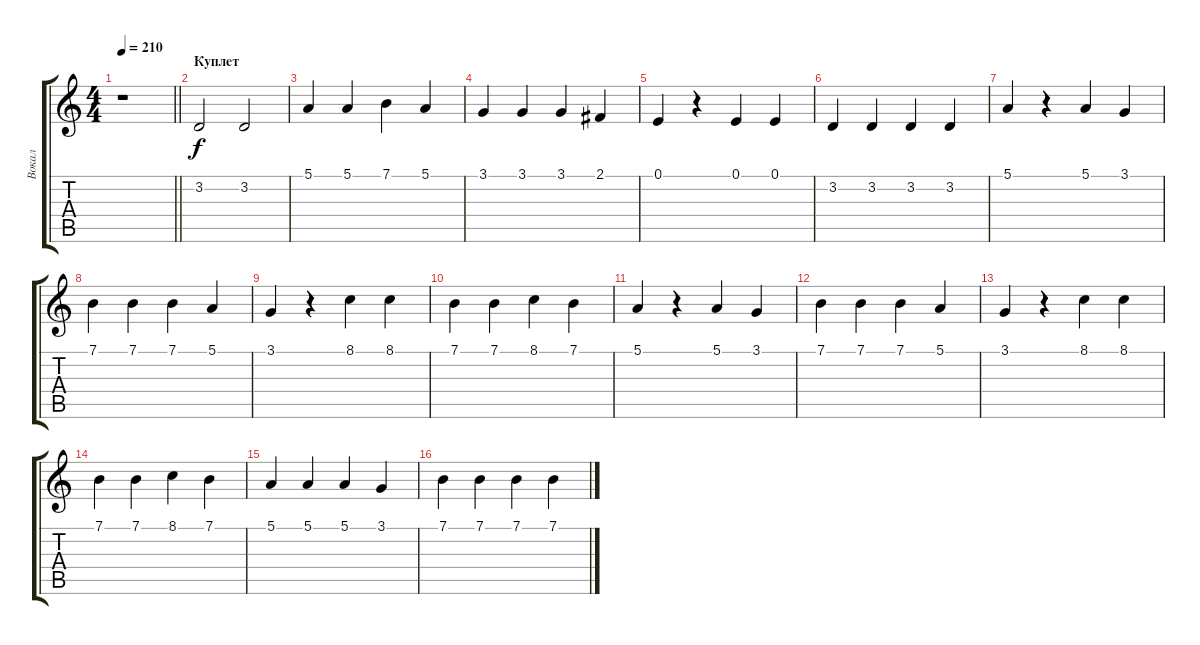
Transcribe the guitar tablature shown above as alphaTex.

\track ("Вокал" "Вокал") {instrument tenorsax}
\staff {score tabs}
\tuning (E4 B3 G3 D3 A2 E2) {hide}
\ts (4 4)
\tempo 210
\clef g2
\barLineRight lightlight
\ks c
r.1{dy f} |
\section ("" "Куплет")
3.2.2 3.2.2 |
5.1.4 5.1.4 7.1.4 5.1.4 |
3.1.4 3.1.4 3.1.4 2.1.4 |
0.1.4 r.4 0.1.4 0.1.4 |
3.2.4 3.2.4 3.2.4 3.2.4 |
5.1.4 r.4 5.1.4 3.1.4 |
7.1.4 7.1.4 7.1.4 5.1.4 |
3.1.4 r.4 8.1.4 8.1.4 |
7.1.4 7.1.4 8.1.4 7.1.4 |
5.1.4 r.4 5.1.4 3.1.4 |
7.1.4 7.1.4 7.1.4 5.1.4 |
3.1.4 r.4 8.1.4 8.1.4 |
7.1.4 7.1.4 8.1.4 7.1.4 |
5.1.4 5.1.4 5.1.4 3.1.4 |
7.1.4 7.1.4 7.1.4 7.1.4
